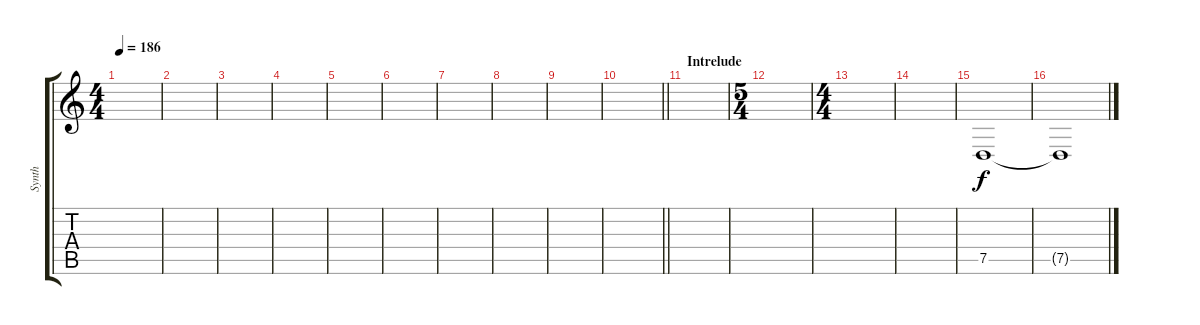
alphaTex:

\track ("Synth" "Synth") {instrument synthvoice}
\staff {score tabs}
\tuning (D4 A3 F3 C3 G2 C2) {hide}
\ts (4 4)
\tempo 186
\clef g2
\ks c
|
|
|
|
|
|
|
|
|
\barLineRight lightlight
|
\section ("" "Intrelude")
|
\ts (5 4)
|
\ts (4 4)
|
|
7.5.1{volume 8} |
7.5{t}.1
